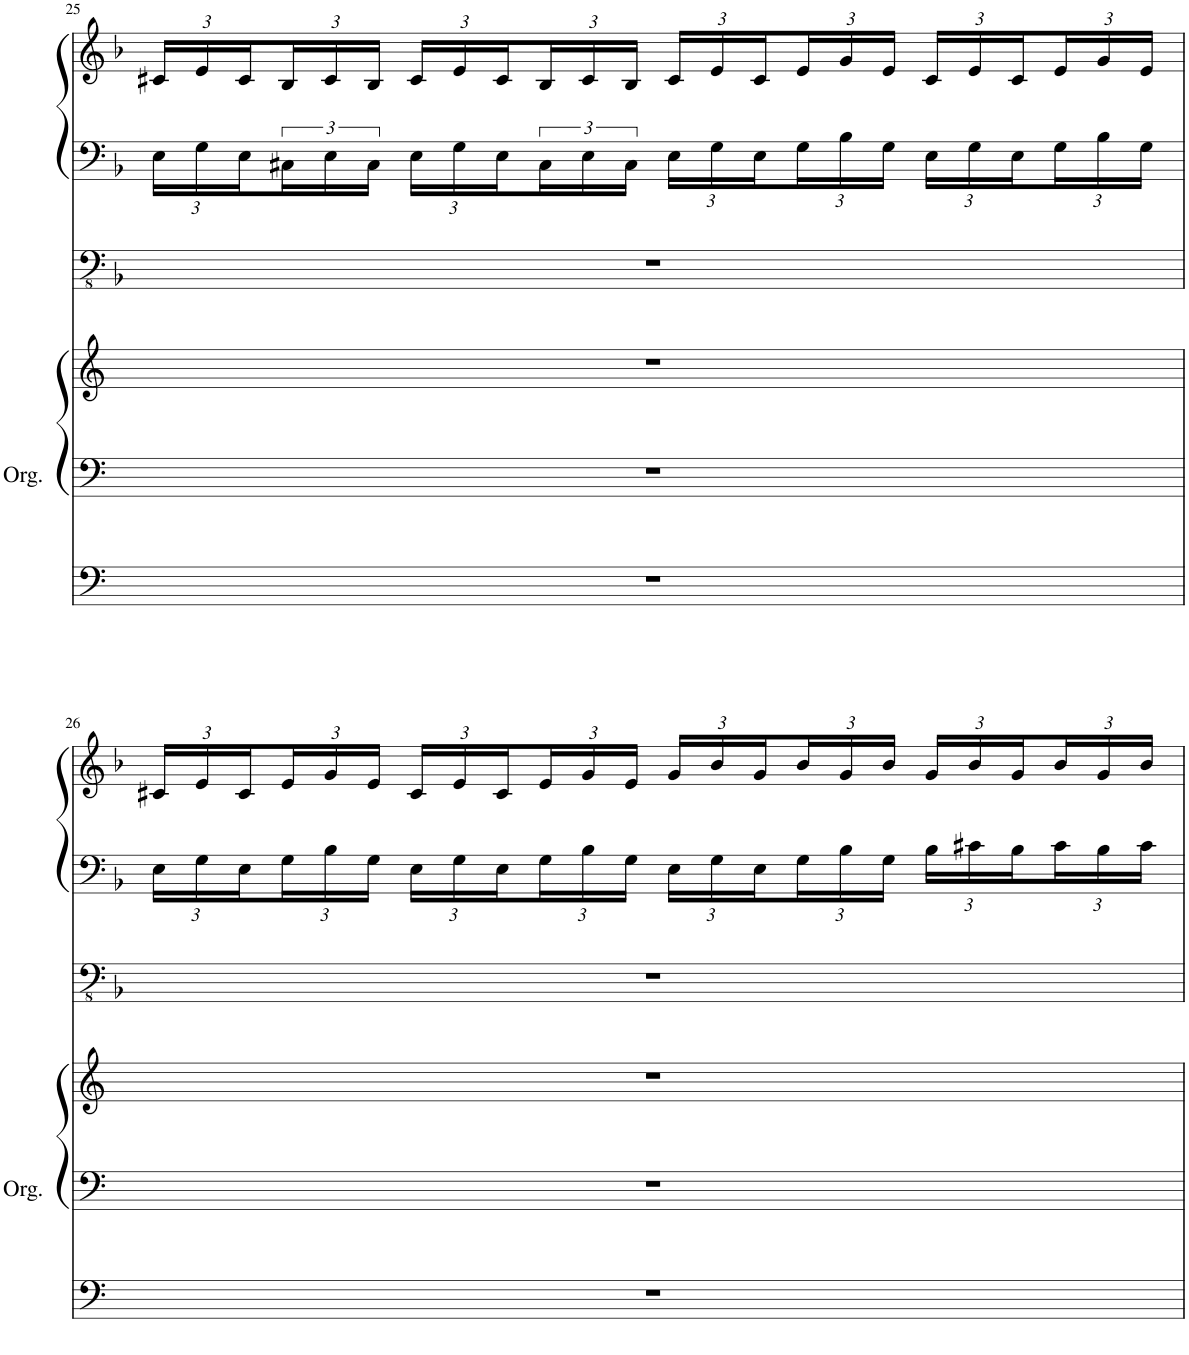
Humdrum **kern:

**kern	**kern	**kern	**kern	**kern	**kern
*part2	*part2	*part2	*part1	*part1	*part1
*staff6	*staff5	*staff4	*staff3	*staff2	*staff1
*I"Organ	*	*	*I"Organ	*	*
*I'Org.	*	*	*	*	*
!!LO:PB:g=z
*clefF4	*clefF4	*clefG2	*clefFv4	*clefF4	*clefG2
*	*	*	*Trd1c2	*Trd1c2	*Trd1c2
*k[]	*k[]	*k[]	*k[b-]	*k[b-]	*k[b-]
*M4/4	*M4/4	*M4/4	*M4/4	*M4/4	*M4/4
*	*	*	*	*Xbrackettup	*Xbrackettup
=25	=25	=25	=25	=25	=25
1r	1r	1r	1r	24E\LL	24c#X/LL
.	.	.	.	24G\	24e/
.	.	.	.	24E\	24c#/
*	*	*	*	*brackettup	*
.	.	.	.	24C#X\	24B-/
.	.	.	.	24E\	24c#/
.	.	.	.	24C#\JJ	24B-/JJ
*	*	*	*	*Xbrackettup	*
.	.	.	.	24E\LL	24c#/LL
.	.	.	.	24G\	24e/
.	.	.	.	24E\	24c#/
*	*	*	*	*brackettup	*
.	.	.	.	24C#\	24B-/
.	.	.	.	24E\	24c#/
.	.	.	.	24C#\JJ	24B-/JJ
*	*	*	*	*Xbrackettup	*
.	.	.	.	24E\LL	24c#/LL
.	.	.	.	24G\	24e/
.	.	.	.	24E\	24c#/
.	.	.	.	24G\	24e/
.	.	.	.	24B-\	24g/
.	.	.	.	24G\JJ	24e/JJ
.	.	.	.	24E\LL	24c#/LL
.	.	.	.	24G\	24e/
.	.	.	.	24E\	24c#/
.	.	.	.	24G\	24e/
.	.	.	.	24B-\	24g/
.	.	.	.	24G\JJ	24e/JJ
!!LO:LB:g=z
=26	=26	=26	=26	=26	=26
1r	1r	1r	1r	24E\LL	24c#X/LL
.	.	.	.	24G\	24e/
.	.	.	.	24E\	24c#/
.	.	.	.	24G\	24e/
.	.	.	.	24B-\	24g/
.	.	.	.	24G\JJ	24e/JJ
.	.	.	.	24E\LL	24c#/LL
.	.	.	.	24G\	24e/
.	.	.	.	24E\	24c#/
.	.	.	.	24G\	24e/
.	.	.	.	24B-\	24g/
.	.	.	.	24G\JJ	24e/JJ
.	.	.	.	24E\LL	24g/LL
.	.	.	.	24G\	24b-/
.	.	.	.	24E\	24g/
.	.	.	.	24G\	24b-/
.	.	.	.	24B-\	24g/
.	.	.	.	24G\JJ	24b-/JJ
.	.	.	.	24B-\LL	24g/LL
.	.	.	.	24c#X\	24b-/
.	.	.	.	24B-\	24g/
.	.	.	.	24c#\	24b-/
.	.	.	.	24B-\	24g/
.	.	.	.	24c#\JJ	24b-/JJ
=	=	=	=	=	=
*-	*-	*-	*-	*-	*-
